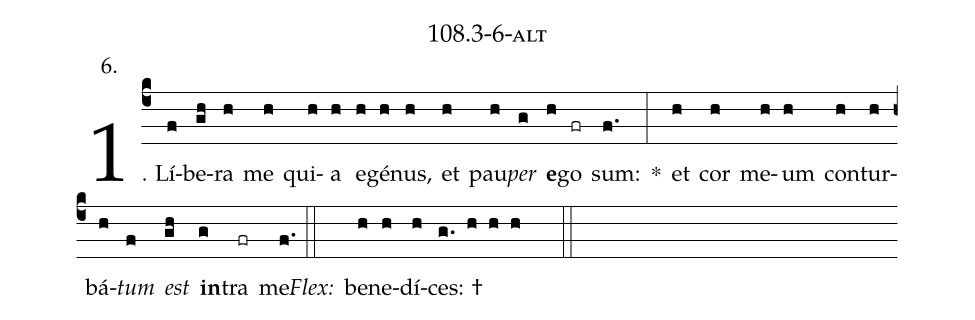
name: 108.3-6-alt;
annotation: 6.;
%%
(c4)1. Lí(f)be(gh)ra(h) me(h) qui(h)a(h) e(h)gé(h)nus,(h) et(h) pau(h)<i>per</i>(g) <b>e</b>(h)go(fr) sum:(f.) *(:) et(h) cor(h) me(h)um(h) con(h)tur(h)bá(h)<i>tum</i>(f) <i>est</i>(gh) <b>in</b>(g)tra(fr) me.(f.) (::)
<i>Flex:</i>()  be(h)ne(h)dí(h)ces: †(g. h h h  ::)
